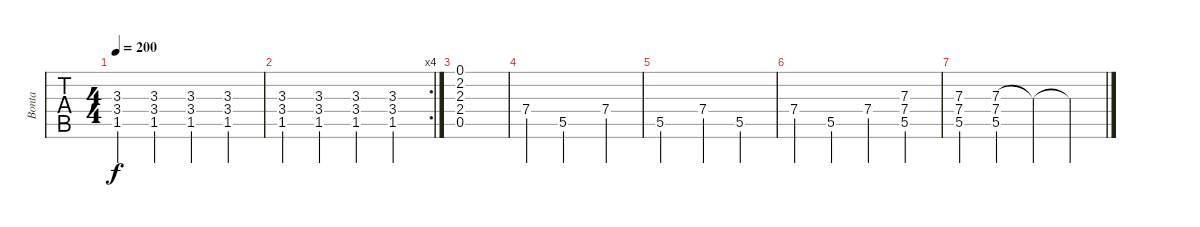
\track ("Bonta" "Bonta") {instrument electricguitarclean}
\staff {tabs}
\tuning (E4 B3 G3 D3 A2 E2) {hide}
\ts (4 4)
\tempo 200
\clef g2
\ks c
(3.3 3.4 1.5).4{dy f} (3.3 3.4 1.5).4 (3.3 3.4 1.5).4 (3.3 3.4 1.5).4 |
\rc 4
(3.3 3.4 1.5).4 (3.3 3.4 1.5).4 (3.3 3.4 1.5).4 (3.3 3.4 1.5).4 |
(0.1 2.2 2.3 2.4 0.5).1 |
7.4.4 5.5.2 7.4.4 |
5.5.2 7.4.4 5.5.4 |
7.4.4 5.5.4 7.4.4 (7.3 7.4 5.5).4 |
(7.3 7.4 5.5).4 (7.3 7.4 5.5).4 7.3{t}.4 7.3{t}.4
